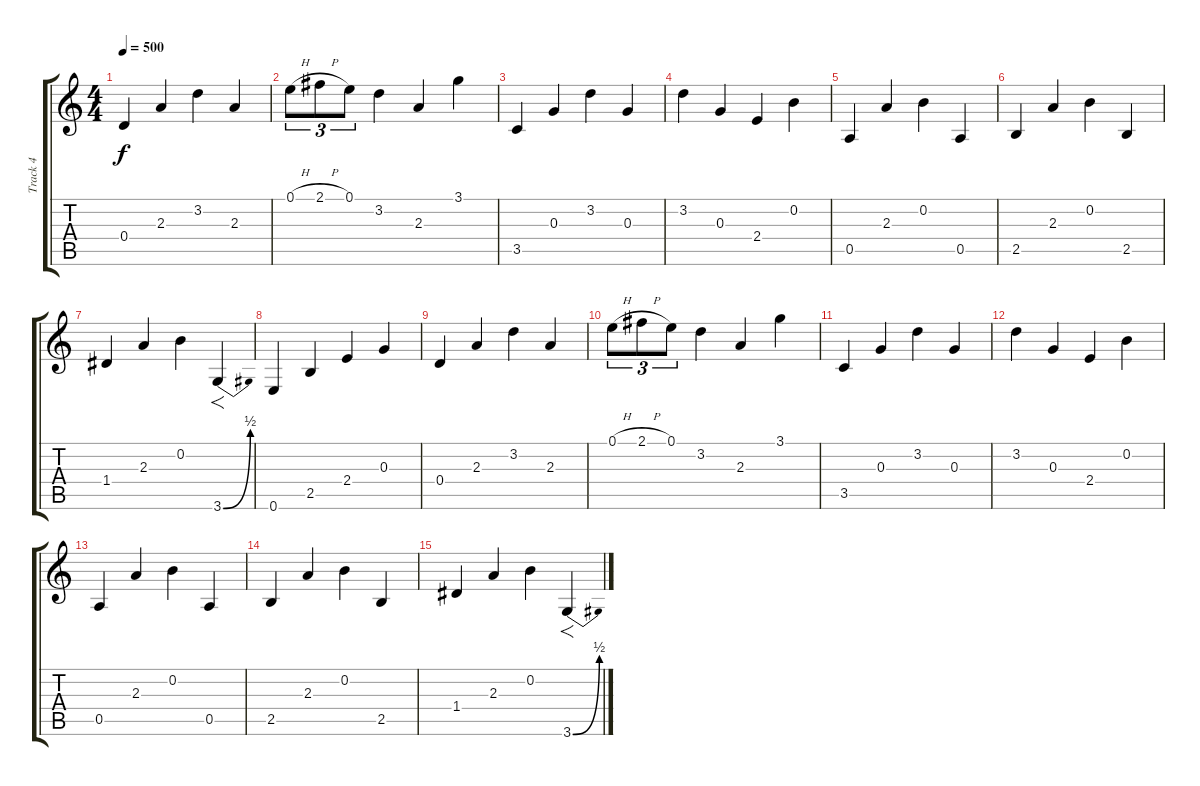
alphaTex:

\track ("Track 4" "Track 4") {instrument electricguitarclean}
\staff {score tabs}
\tuning (E4 B3 G3 D3 A2 E2) {hide}
\ts (4 4)
\tempo 500
\clef g2
\ks c
0.4.4{dy f} 2.3.4 3.2.4 2.3.4 |
0.1{h}.8{tu (3 2)} 2.1{h}.8{tu (3 2)} 0.1.8{tu (3 2)} 3.2.4 2.3.4 3.1.4 |
3.5.4 0.3.4 3.2.4 0.3.4 |
3.2.4 0.3.4 2.4.4 0.2.4 |
0.5.4 2.3.4 0.2.4 0.5.4 |
2.5.4 2.3.4 0.2.4 2.5.4 |
1.4.4 2.3.4 0.2.4 3.6{be (bend 0 0 60 2)}.4{f} |
0.6.4 2.5.4 2.4.4 0.3.4 |
0.4.4 2.3.4 3.2.4 2.3.4 |
0.1{h}.8{tu (3 2)} 2.1{h}.8{tu (3 2)} 0.1.8{tu (3 2)} 3.2.4 2.3.4 3.1.4 |
3.5.4 0.3.4 3.2.4 0.3.4 |
3.2.4 0.3.4 2.4.4 0.2.4 |
0.5.4 2.3.4 0.2.4 0.5.4 |
2.5.4 2.3.4 0.2.4 2.5.4 |
1.4.4 2.3.4 0.2.4 3.6{be (bend 0 0 60 2)}.4{f}
